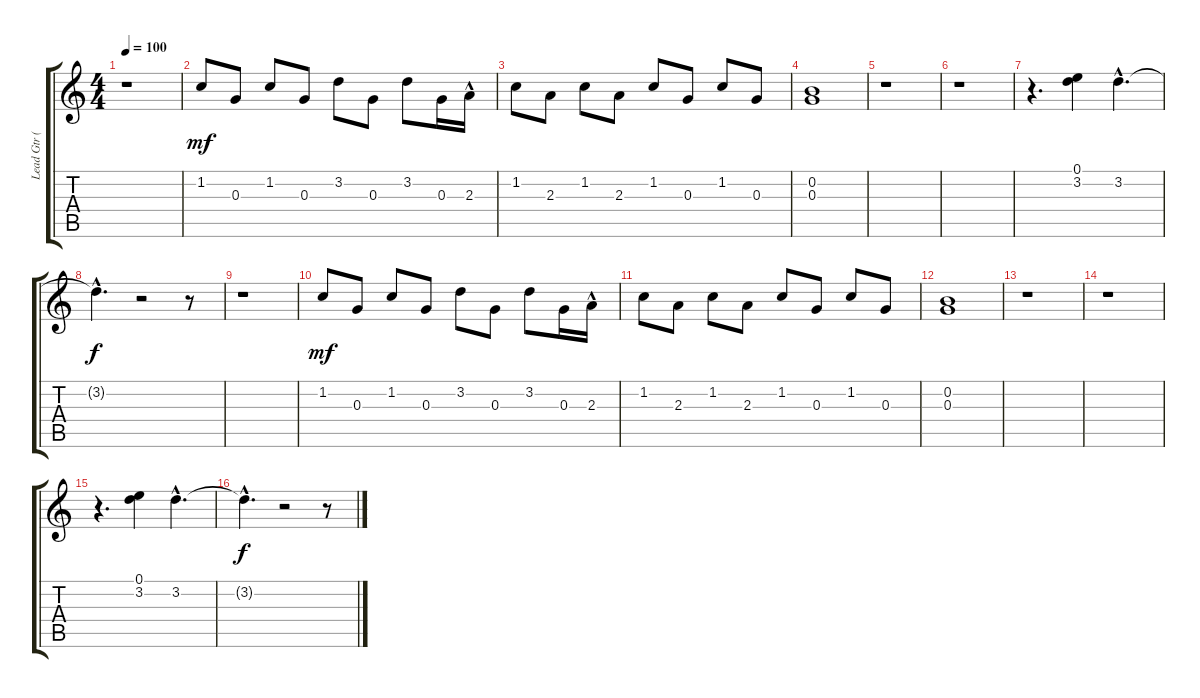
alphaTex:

\track ("Lead Gtr (Jazz)" "Lead Gtr (") {instrument electricguitarjazz}
\staff {score tabs}
\tuning (E4 B3 G3 D3 A2 E2) {hide}
\ts (4 4)
\tempo 100
\clef g2
\ks c
r.1{dy mf instrument electricguitarjazz} |
1.2.8 0.3.8 1.2.8 0.3.8 3.2.8 0.3.8 3.2.8 0.3.16 2.3{hac}.16 |
1.2.8 2.3.8 1.2.8 2.3.8 1.2.8 0.3.8 1.2.8 0.3.8 |
(0.2 0.3).1 |
r.1 |
r.1 |
r.4{d} (0.1 3.2).4 3.2{hac}.4{d} |
3.2{hac t}.4{d dy f} r.2 r.8 |
r.1 |
1.2.8{dy mf} 0.3.8 1.2.8 0.3.8 3.2.8 0.3.8 3.2.8 0.3.16 2.3{hac}.16 |
1.2.8 2.3.8 1.2.8 2.3.8 1.2.8 0.3.8 1.2.8 0.3.8 |
(0.2 0.3).1 |
r.1 |
r.1 |
r.4{d} (0.1 3.2).4 3.2{hac}.4{d} |
3.2{hac t}.4{d dy f} r.2 r.8
